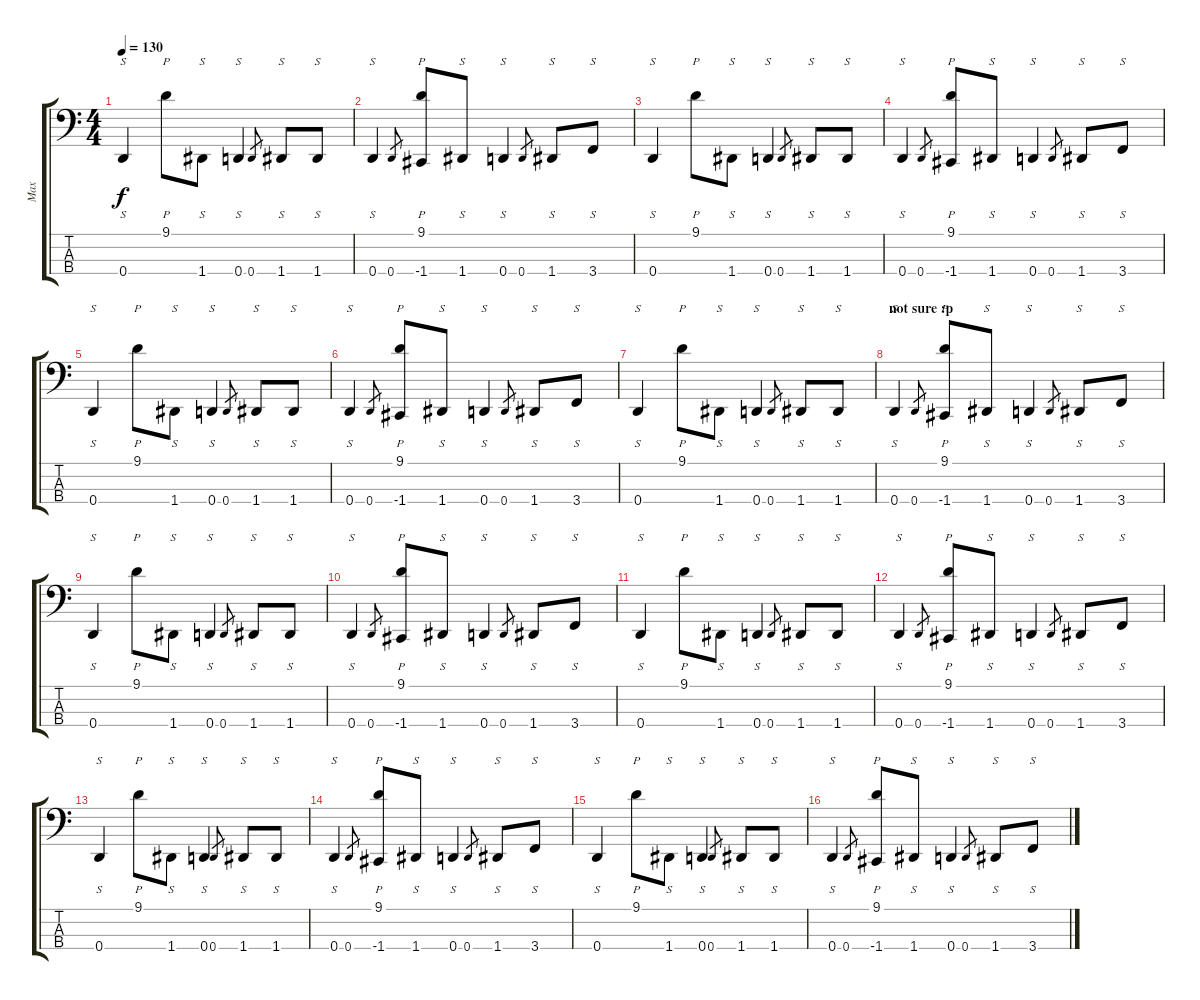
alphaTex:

\track ("Max" "Max") {instrument slapbass1}
\staff {score tabs}
\tuning (F2 C2 G1 D1) {hide}
\ts (4 4)
\tempo 130
\clef f4
\ks c
0.4.4{s dy f} 9.1.8{p} 1.4.8{s} 0.4.4{s} 0.4.8{gr} 1.4.8{s} 1.4.8{s} |
0.4.4{s} 0.4.8{gr} (9.1 -1.4).8{p} 1.4.8{s} 0.4.4{s} 0.4.8{gr} 1.4.8{s} 3.4.8{s} |
0.4.4{s} 9.1.8{p} 1.4.8{s} 0.4.4{s} 0.4.8{gr} 1.4.8{s} 1.4.8{s} |
0.4.4{s} 0.4.8{gr} (9.1 -1.4).8{p} 1.4.8{s} 0.4.4{s} 0.4.8{gr} 1.4.8{s} 3.4.8{s} |
0.4.4{s} 9.1.8{p} 1.4.8{s} 0.4.4{s} 0.4.8{gr} 1.4.8{s} 1.4.8{s} |
0.4.4{s} 0.4.8{gr} (9.1 -1.4).8{p} 1.4.8{s} 0.4.4{s} 0.4.8{gr} 1.4.8{s} 3.4.8{s} |
0.4.4{s} 9.1.8{p} 1.4.8{s} 0.4.4{s} 0.4.8{gr} 1.4.8{s} 1.4.8{s} |
\section ("" "not sure :p")
0.4.4{s} 0.4.8{gr} (9.1 -1.4).8{p} 1.4.8{s} 0.4.4{s} 0.4.8{gr} 1.4.8{s} 3.4.8{s} |
0.4.4{s} 9.1.8{p} 1.4.8{s} 0.4.4{s} 0.4.8{gr} 1.4.8{s} 1.4.8{s} |
0.4.4{s} 0.4.8{gr} (9.1 -1.4).8{p} 1.4.8{s} 0.4.4{s} 0.4.8{gr} 1.4.8{s} 3.4.8{s} |
0.4.4{s} 9.1.8{p} 1.4.8{s} 0.4.4{s} 0.4.8{gr} 1.4.8{s} 1.4.8{s} |
0.4.4{s} 0.4.8{gr} (9.1 -1.4).8{p} 1.4.8{s} 0.4.4{s} 0.4.8{gr} 1.4.8{s} 3.4.8{s} |
0.4.4{s} 9.1.8{p} 1.4.8{s} 0.4.4{s} 0.4.8{gr} 1.4.8{s} 1.4.8{s} |
0.4.4{s} 0.4.8{gr} (9.1 -1.4).8{p} 1.4.8{s} 0.4.4{s} 0.4.8{gr} 1.4.8{s} 3.4.8{s} |
0.4.4{s} 9.1.8{p} 1.4.8{s} 0.4.4{s} 0.4.8{gr} 1.4.8{s} 1.4.8{s} |
0.4.4{s} 0.4.8{gr} (9.1 -1.4).8{p} 1.4.8{s} 0.4.4{s} 0.4.8{gr} 1.4.8{s} 3.4.8{s}
